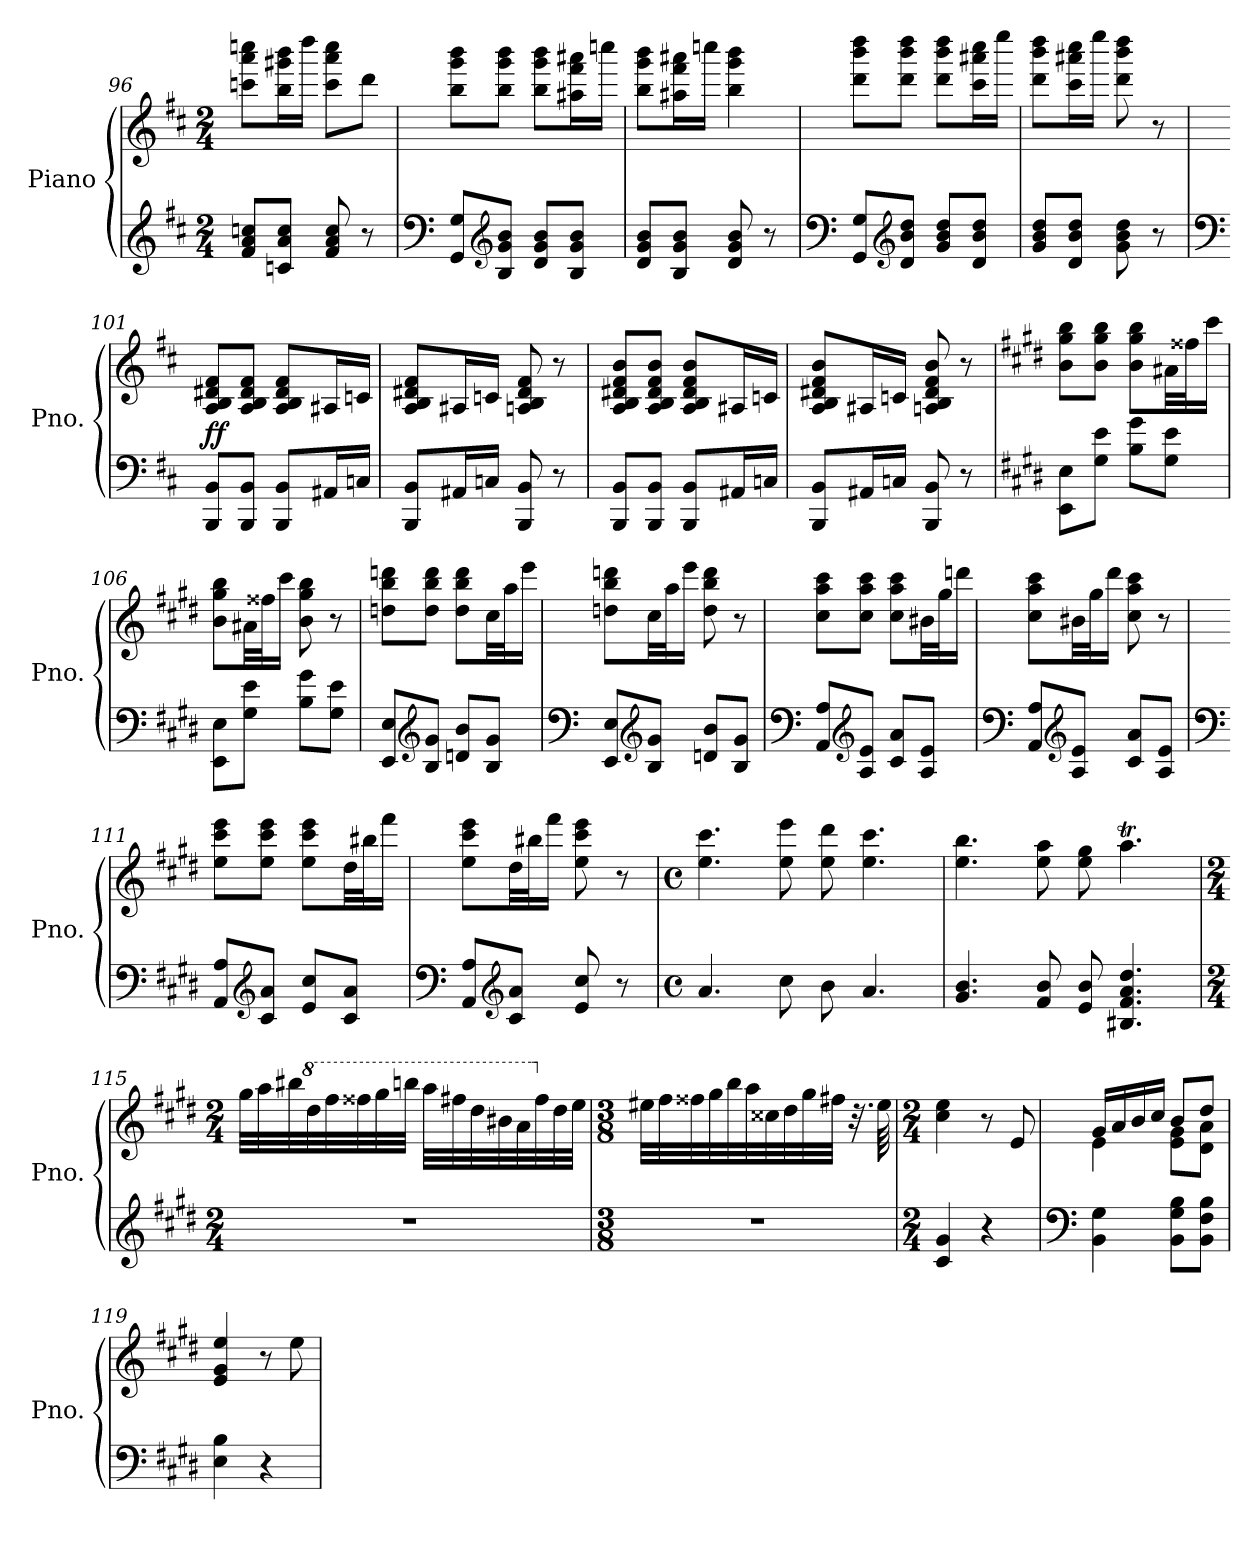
**kern	**kern	**dynam
*part1	*part1	*part1
*staff2	*staff1	*staff1/2
*I"Piano	*	*
*I'Pno.	*	*
*clefG2	*clefG2	*
*k[f#c#]	*k[f#c#]	*
*M2/4	*M2/4	*
=96	=96	=96
8f#/ 8a/ 8ccn/L	8cccn\ 8aaa\ 8ccccn\L	.
8cn/ 8a/ 8cc/J	16bb\ 16ggg#X\ 16bbb\L	.
.	16dddd\JJ	.
8f#/ 8a/ 8cc/	8ccc\ 8aaa\ 8cccc\L	.
8r	8ddd\J	.
=97	=97	=97
*clefF4	*	*
8GG/ 8G/L	8bb\ 8ggg\ 8bbb\L	.
*clefG2	*	*
8B/ 8g/ 8b/J	8bb\ 8ggg\ 8bbb\J	.
8d/ 8g/ 8b/L	8bb\ 8ggg\ 8bbb\L	.
8B/ 8g/ 8b/J	16aa#X\ 16fff#\ 16aaa#X\L	.
.	16ccccn\JJ	.
=98	=98	=98
8d/ 8g/ 8b/L	8bb\ 8ggg\ 8bbb\L	.
8B/ 8g/ 8b/J	16aa#X\ 16fff#\ 16aaa#X\L	.
.	16ccccn\JJ	.
8d/ 8g/ 8b/	4bb\ 4ggg\ 4bbb\	.
8r	.	.
=99	=99	=99
*clefF4	*	*
8GG/ 8G/L	8ddd\ 8bbb\ 8dddd\L	.
*clefG2	*	*
8d/ 8b/ 8dd/J	8ddd\ 8bbb\ 8dddd\J	.
8g/ 8b/ 8dd/L	8ddd\ 8bbb\ 8dddd\L	.
8d/ 8b/ 8dd/J	16ccc#\ 16aaa#X\ 16cccc#\L	.
.	16eeee\JJ	.
!!LO:LB:g=z
=100	=100	=100
8g/ 8b/ 8dd/L	8ddd\ 8bbb\ 8dddd\L	.
8d/ 8b/ 8dd/J	16ccc#\ 16aaa#X\ 16cccc#\L	.
.	16eeee\JJ	.
8g\ 8b\ 8dd\	8ddd\ 8bbb\ 8dddd\	.
8r	8r	.
=101	=101	=101
*clefF4	*	*
*	*MM152	*
!	!	!LO:DY:a=2
8BBB/ 8BB/L	8A/ 8B/ 8d#X/ 8f#/L	ff
8BBB/ 8BB/J	8A/ 8B/ 8d#/ 8f#/J	.
8BBB/ 8BB/L	8A/ 8B/ 8d#/ 8f#/L	.
16AA#X/L	16A#X/L	.
16Cn/JJ	16cn/JJ	.
=102	=102	=102
8BBB/ 8BB/L	8A/ 8B/ 8d#X/ 8f#/L	.
16AA#X/L	16A#X/L	.
16Cn/JJ	16cn/JJ	.
8BBB/ 8BB/	8An/ 8B/ 8d#/ 8f#/	.
8r	8r	.
=103	=103	=103
8BBB/ 8BB/L	8A/ 8B/ 8d#X/ 8f#/ 8b/L	.
8BBB/ 8BB/J	8A/ 8B/ 8d#/ 8f#/ 8b/J	.
8BBB/ 8BB/L	8A/ 8B/ 8d#/ 8f#/ 8b/L	.
16AA#X/L	16A#X/L	.
16Cn/JJ	16cn/JJ	.
!!LO:LB:g=z
=104	=104	=104
8BBB/ 8BB/L	8A/ 8B/ 8d#X/ 8f#/ 8b/L	.
16AA#X/L	16A#X/L	.
16Cn/JJ	16cn/JJ	.
8BBB/ 8BB/	8An/ 8B/ 8d#/ 8f#/ 8b/	.
8r	8r	.
=105	=105	=105
*k[f#c#g#d#]	*k[f#c#g#d#]	*
8EE\ 8E\L	8b\ 8gg#\ 8bb\L	.
8G#\ 8e\J	8b\ 8gg#\ 8bb\J	.
8B\ 8g#\L	8b\ 8gg#\ 8bb\L	.
8G#\ 8e\J	32a#X\LL	.
.	32ff##X\J	.
.	16ccc#\JJ	.
=106	=106	=106
8EE\ 8E\L	8b\ 8gg#\ 8bb\L	.
8G#\ 8e\J	32a#X\LL	.
.	32ff##X\J	.
.	16ccc#\JJ	.
8B\ 8g#\L	8b\ 8gg#\ 8bb\	.
8G#\ 8e\J	8r	.
=107	=107	=107
8EE/ 8E/L	8ddn\ 8bb\ 8dddn\L	.
*clefG2	*	*
8B/ 8g#/J	8dd\ 8bb\ 8ddd\J	.
8dn/ 8b/L	8dd\ 8bb\ 8ddd\L	.
8B/ 8g#/J	32cc#\LL	.
.	32aa\J	.
.	16eee\JJ	.
!!LO:PB:g=z
=108	=108	=108
*clefF4	*	*
8EE/ 8E/L	8ddn\ 8bb\ 8dddn\L	.
*clefG2	*	*
8B/ 8g#/J	32cc#\LL	.
.	32aa\J	.
.	16eee\JJ	.
8dn/ 8b/L	8dd\ 8bb\ 8ddd\	.
8B/ 8g#/J	8r	.
=109	=109	=109
*clefF4	*	*
8AA/ 8A/L	8cc#\ 8aa\ 8ccc#\L	.
*clefG2	*	*
8A/ 8e/J	8cc#\ 8aa\ 8ccc#\J	.
8c#/ 8a/L	8cc#\ 8aa\ 8ccc#\L	.
8A/ 8e/J	32b#X\LL	.
.	32gg#\J	.
.	16dddn\JJ	.
=110	=110	=110
*clefF4	*	*
8AA/ 8A/L	8cc#\ 8aa\ 8ccc#\L	.
*clefG2	*	*
8A/ 8e/J	32b#X\LL	.
.	32gg#\J	.
.	16ddd#\JJ	.
8c#/ 8a/L	8cc#\ 8aa\ 8ccc#\	.
8A/ 8e/J	8r	.
=111	=111	=111
*clefF4	*	*
8AA/ 8A/L	8ee\ 8ccc#\ 8eee\L	.
*clefG2	*	*
8c#/ 8a/J	8ee\ 8ccc#\ 8eee\J	.
8e/ 8cc#/L	8ee\ 8ccc#\ 8eee\L	.
8c#/ 8a/J	32dd#\LL	.
.	32bb#X\J	.
.	16fff#\JJ	.
!!LO:LB:g=z
=112	=112	=112
*clefF4	*	*
8AA/ 8A/L	8ee\ 8ccc#\ 8eee\L	.
*clefG2	*	*
8c#/ 8a/J	32dd#\LL	.
.	32bb#X\J	.
.	16fff#\JJ	.
8e/ 8cc#/	8ee\ 8ccc#\ 8eee\	.
8r	8r	.
=113	=113	=113
*M4/4	*M4/4	*
*met(c)	*met(c)	*
4.a/	4.ee\ 4.ccc#\	.
8cc#\	8ee\ 8eee\	.
8b\	8ee\ 8ddd#\	.
4.a/	4.ee\ 4.ccc#\	.
=114	=114	=114
4.g#/ 4.b/	4.ee\ 4.bb\	.
8f#/ 8b/	8ee\ 8aa\	.
8e/ 8b/	8ee\ 8gg#\	.
4.B#X/ 4.f#/ 4.a/ 4.dd#/	4.aaT\	.
!!LO:LB:g=z
=115	=115	=115
*M2/4	*M2/4	*
*	*MM80	*
2r	32gg#\LLL	.
.	32aa\	.
.	32bb#X\	.
*	*8va	*
.	32ddd#\	.
.	32fff#\	.
.	32fff##X\	.
.	32ggg#\	.
.	32bbb\JJJ	.
.	32aaa\LLL	.
.	32fff#X\	.
.	32ddd#\	.
.	32bb#\	.
.	32aa\	.
*	*X8va	*
.	32ff#\	.
.	32dd#\	.
.	32ee\JJJ	.
=116	=116	=116
*M3/8	*M3/8	*
4.r	32ee#X\LLL	.
.	32ff#\	.
.	32ff##X\	.
.	32gg#\	.
.	32bb\	.
.	32aa\	.
.	32cc##X\	.
.	32dd#\	.
.	32gg#\	.
.	32ff#X\JJJ	.
.	32.r	.
.	64ee#\	.
=117	=117	=117
*M2/4	*M2/4	*
4c#/ 4g#/	4cc#\ 4ee\	.
4r	8r	.
*	*MM152	*
.	8e/	.
!!LO:LB:g=z
=118	=118	=118
*clefF4	*	*
*	*^	*
4BB\ 4G#\	16g#/LL	4e\	.
.	16a/	.	.
.	16b/	.	.
.	16cc#/JJ	.	.
8BB\ 8G#\ 8B\L	8b/L	8e\ 8g#\L	.
8BB\ 8F#\ 8B\J	8dd#/J	8d#\ 8a\J	.
*	*v	*v	*
=119	=119	=119
4E\ 4B\	4e/ 4g#/ 4ee/	.
4r	8r	.
.	8ee\	.
=	=	=
*-	*-	*-
